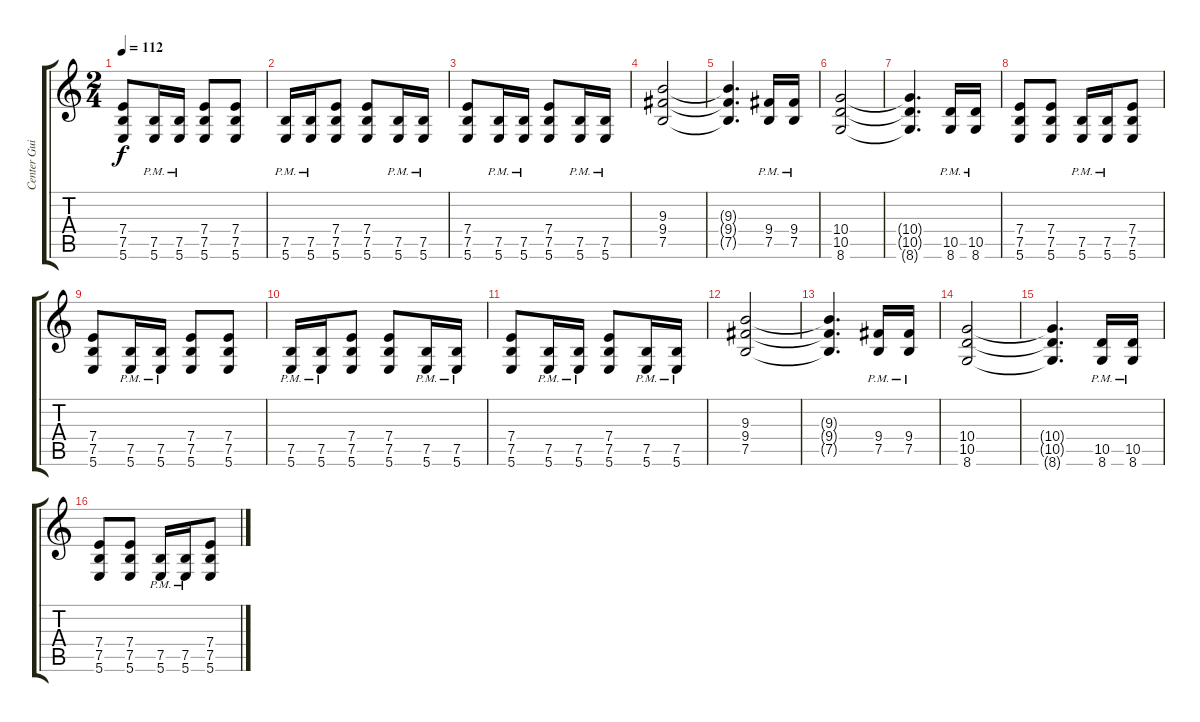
\track ("Center Guitar I" "Center Gui") {instrument distortionguitar}
\staff {score tabs}
\tuning (B3 Gb3 D3 A2 E2 B1) {hide}
\ts (2 4)
\tempo 112
\clef g2
\ks c
(7.4 7.5 5.6).8{dy f} (7.5{pm} 5.6{pm}).16 (7.5{pm} 5.6{pm}).16 (7.4 7.5 5.6).8 (7.4 7.5 5.6).8 |
(7.5{pm} 5.6{pm}).16 (7.5{pm} 5.6{pm}).16 (7.4 7.5 5.6).8 (7.4 7.5 5.6).8 (7.5{pm} 5.6{pm}).16 (7.5{pm} 5.6{pm}).16 |
(7.4 7.5 5.6).8 (7.5{pm} 5.6{pm}).16 (7.5{pm} 5.6{pm}).16 (7.4 7.5 5.6).8 (7.5{pm} 5.6{pm}).16 (7.5{pm} 5.6{pm}).16 |
(9.3 9.4 7.5).2 |
(9.3{t} 9.4{t} 7.5{t}).4{d} (9.4{pm} 7.5{pm}).16 (9.4{pm} 7.5{pm}).16 |
(10.4 10.5 8.6).2 |
(10.4{t} 10.5{t} 8.6{t}).4{d} (10.5{pm} 8.6{pm}).16 (10.5{pm} 8.6{pm}).16 |
(7.4 7.5 5.6).8 (7.4 7.5 5.6).8 (7.5{pm} 5.6{pm}).16 (7.5{pm} 5.6{pm}).16 (7.4 7.5 5.6).8 |
(7.4 7.5 5.6).8 (7.5{pm} 5.6{pm}).16 (7.5{pm} 5.6{pm}).16 (7.4 7.5 5.6).8 (7.4 7.5 5.6).8 |
(7.5{pm} 5.6{pm}).16 (7.5{pm} 5.6{pm}).16 (7.4 7.5 5.6).8 (7.4 7.5 5.6).8 (7.5{pm} 5.6{pm}).16 (7.5{pm} 5.6{pm}).16 |
(7.4 7.5 5.6).8 (7.5{pm} 5.6{pm}).16 (7.5{pm} 5.6{pm}).16 (7.4 7.5 5.6).8 (7.5{pm} 5.6{pm}).16 (7.5{pm} 5.6{pm}).16 |
(9.3 9.4 7.5).2 |
(9.3{t} 9.4{t} 7.5{t}).4{d} (9.4{pm} 7.5{pm}).16 (9.4{pm} 7.5{pm}).16 |
(10.4 10.5 8.6).2 |
(10.4{t} 10.5{t} 8.6{t}).4{d} (10.5{pm} 8.6{pm}).16 (10.5{pm} 8.6{pm}).16 |
(7.4 7.5 5.6).8 (7.4 7.5 5.6).8 (7.5{pm} 5.6{pm}).16 (7.5{pm} 5.6{pm}).16 (7.4 7.5 5.6).8
